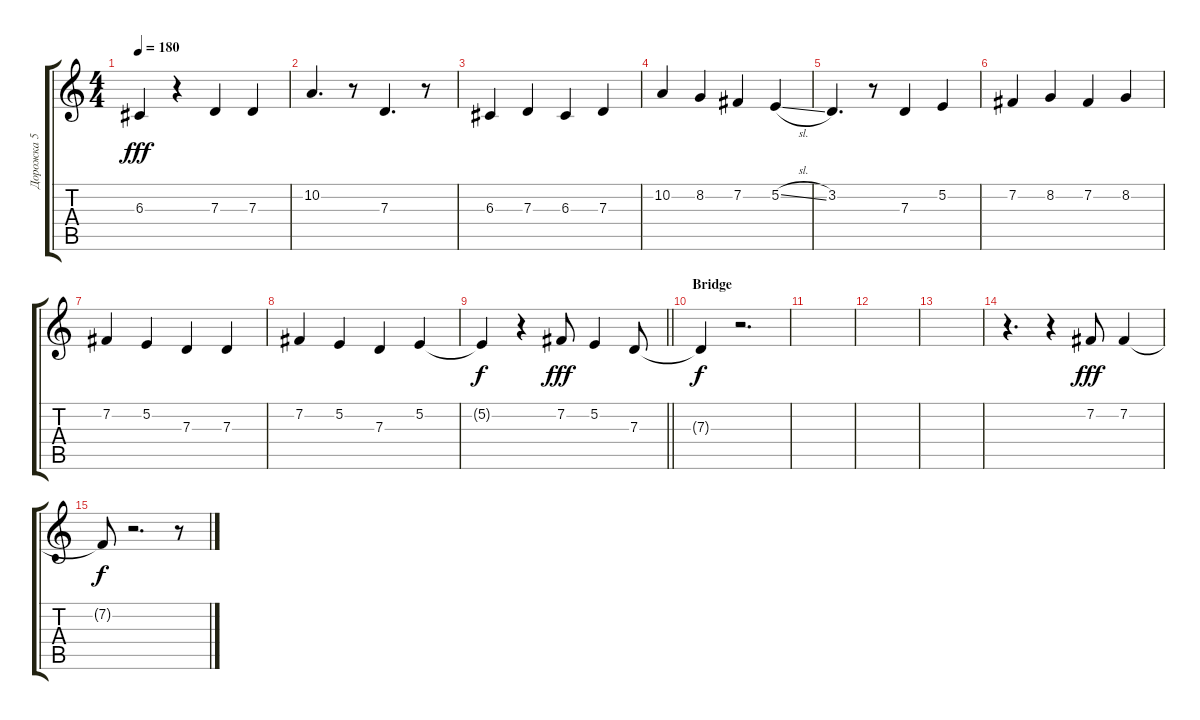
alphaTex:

\track ("Дорожка 5" "Дорожка 5") {instrument altosax}
\staff {score tabs}
\tuning (E4 B3 G3 D3 A2 E2) {hide}
\ts (4 4)
\tempo 180
\clef g2
\ks c
6.3{t}.4{dy fff} r.4 7.3.4 7.3.4 |
10.2.4{d} r.8 7.3.4{d} r.8 |
6.3.4 7.3.4 6.3.4 7.3.4 |
10.2.4 8.2.4 7.2.4 5.2{sl}.4 |
3.2.4{d} r.8 7.3.4 5.2.4 |
7.2.4 8.2.4 7.2.4 8.2.4 |
7.2.4 5.2.4 7.3.4 7.3.4 |
7.2.4 5.2.4 7.3.4 5.2.4 |
\barLineRight lightlight
5.2{t}.4{dy f} r.4 7.2.8{dy fff} 5.2.4 7.3.8 |
\section ("" "Bridge")
7.3{t}.4{dy f} r.2{d} |
|
|
|
r.4{d} r.4 7.2.8{dy fff} 7.2.4 |
7.2{t}.8{dy f} r.2{d} r.8
